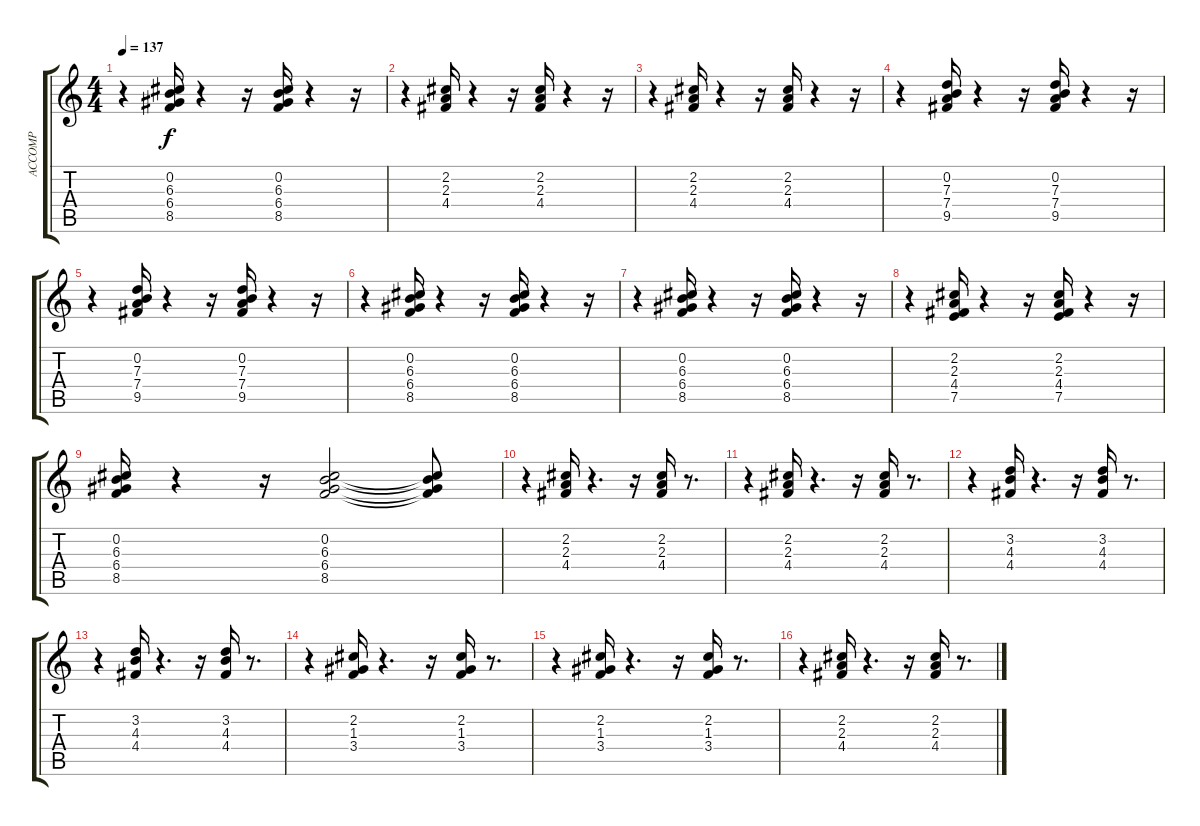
\track ("ACCOMP" "ACCOMP") {instrument electricguitarclean}
\staff {score tabs}
\tuning (E4 B3 G3 D3 A2 E2) {hide}
\ts (4 4)
\tempo 137
\clef g2
\ks c
r.4{dy f} (0.2 6.3 6.4 8.5).16 r.4 r.16 (0.2 6.3 6.4 8.5).16 r.4 r.16 |
r.4 (2.2 2.3 4.4).16 r.4 r.16 (2.2 2.3 4.4).16 r.4 r.16 |
r.4 (2.2 2.3 4.4).16 r.4 r.16 (2.2 2.3 4.4).16 r.4 r.16 |
r.4 (0.2 7.3 7.4 9.5).16 r.4 r.16 (0.2 7.3 7.4 9.5).16 r.4 r.16 |
r.4 (0.2 7.3 7.4 9.5).16 r.4 r.16 (0.2 7.3 7.4 9.5).16 r.4 r.16 |
r.4 (0.2 6.3 6.4 8.5).16 r.4 r.16 (0.2 6.3 6.4 8.5).16 r.4 r.16 |
r.4 (0.2 6.3 6.4 8.5).16 r.4 r.16 (0.2 6.3 6.4 8.5).16 r.4 r.16 |
r.4 (2.2 2.3 4.4 7.5).16 r.4 r.16 (2.2 2.3 4.4 7.5).16 r.4 r.16 |
(0.2 6.3 6.4 8.5).16 r.4 r.16 (0.2 6.3 6.4 8.5).2 (0.2{t} 6.3{t} 6.4{t} 8.5{t}).8 |
r.4 (2.2 2.3 4.4).16 r.4{d} r.16 (2.2 2.3 4.4).16 r.8{d} |
r.4 (2.2 2.3 4.4).16 r.4{d} r.16 (2.2 2.3 4.4).16 r.8{d} |
r.4 (3.2 4.3 4.4).16 r.4{d} r.16 (3.2 4.3 4.4).16 r.8{d} |
r.4 (3.2 4.3 4.4).16 r.4{d} r.16 (3.2 4.3 4.4).16 r.8{d} |
r.4 (2.2 1.3 3.4).16 r.4{d} r.16 (2.2 1.3 3.4).16 r.8{d} |
r.4 (2.2 1.3 3.4).16 r.4{d} r.16 (2.2 1.3 3.4).16 r.8{d} |
r.4 (2.2 2.3 4.4).16 r.4{d} r.16 (2.2 2.3 4.4).16 r.8{d}
